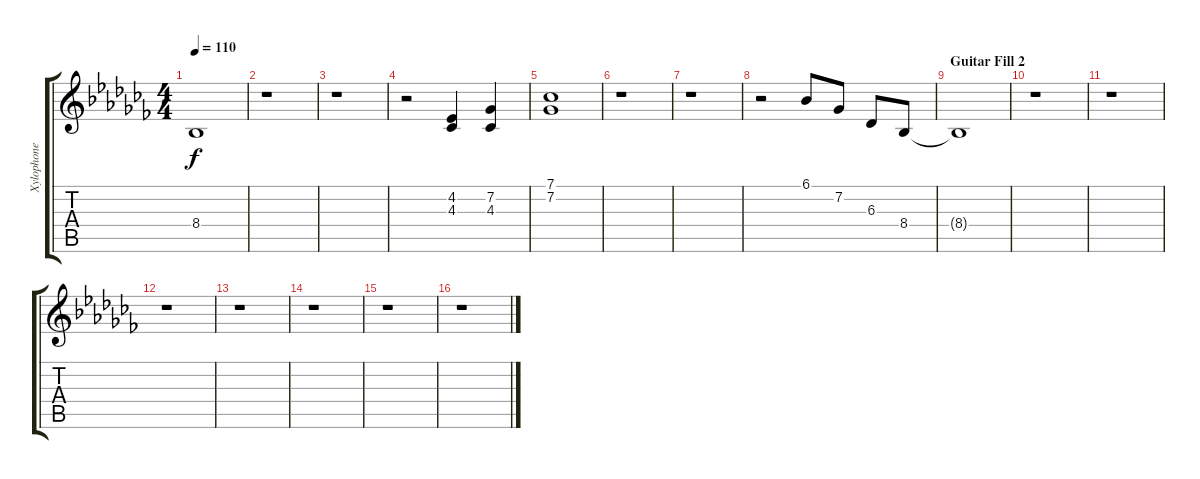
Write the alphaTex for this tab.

\track ("Xylophone" "Xylophone") {instrument glockenspiel}
\staff {score tabs}
\tuning (E4 B3 G3 D3 A2 E2) {hide}
\ts (4 4)
\tempo 110
\clef g2
\ks abminor
8.4{t}.1{dy f} |
r.1 |
r.1 |
r.2 (4.2 4.3).4 (7.2 4.3).4 |
(7.1 7.2).1 |
r.1 |
r.1 |
r.2 6.1.8 7.2.8 6.3.8 8.4.8 |
\section ("" "Guitar Fill 2")
8.4{t}.1 |
r.1 |
r.1 |
r.1 |
r.1 |
r.1 |
r.1 |
r.1
